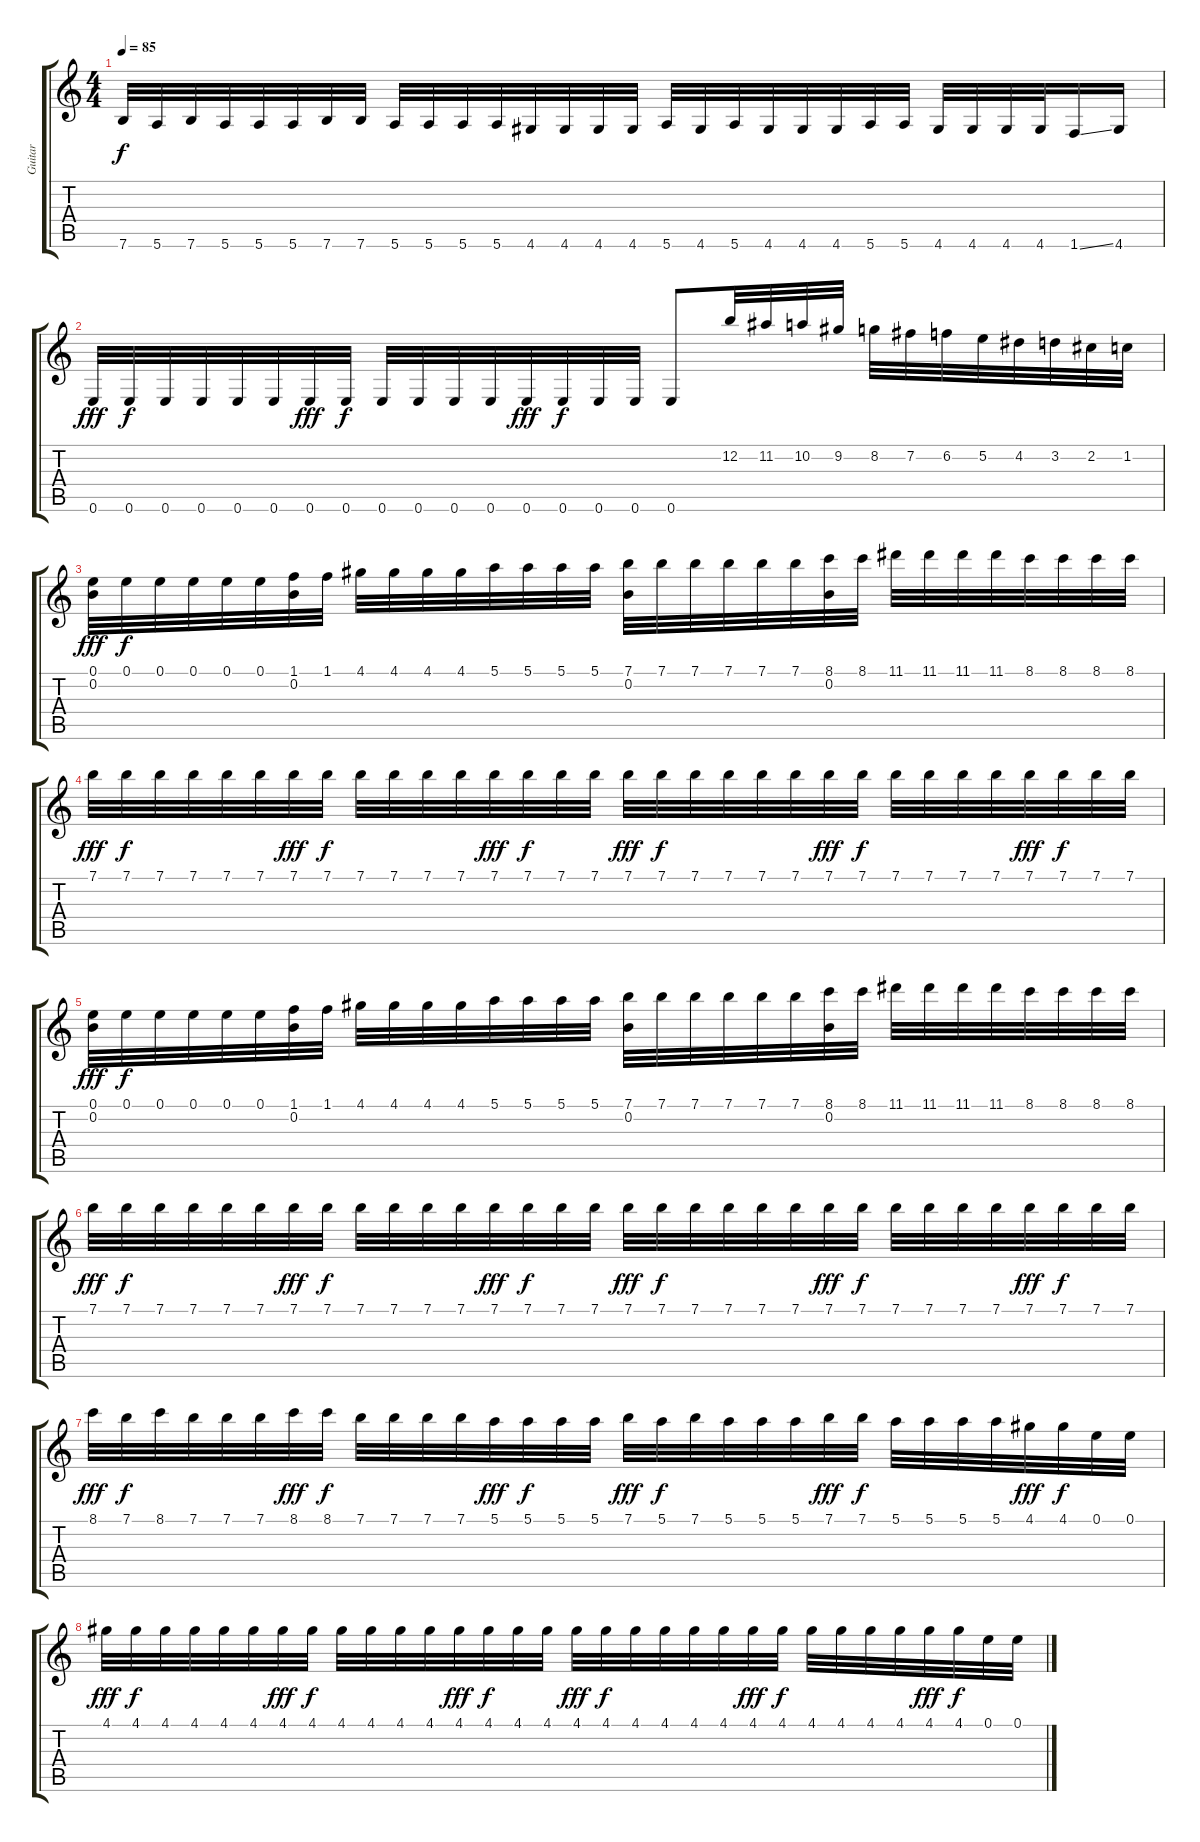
\track ("Guitar" "Guitar") {instrument electricguitarclean}
\staff {score tabs}
\tuning (E4 B3 G3 D3 A2 E2) {hide}
\ts (4 4)
\tempo 85
\clef g2
\ks c
7.6.32{dy f} 5.6.32 7.6.32 5.6.32 5.6.32 5.6.32 7.6.32 7.6.32 5.6.32 5.6.32 5.6.32 5.6.32 4.6.32 4.6.32 4.6.32 4.6.32 5.6.32 4.6.32 5.6.32 4.6.32 4.6.32 4.6.32 5.6.32 5.6.32 4.6.32 4.6.32 4.6.32 4.6.32 1.6{ss}.16 4.6.16 |
0.6.32{dy fff} 0.6.32{dy f} 0.6.32 0.6.32 0.6.32 0.6.32 0.6.32{dy fff} 0.6.32{dy f} 0.6.32 0.6.32 0.6.32 0.6.32 0.6.32{dy fff} 0.6.32{dy f} 0.6.32 0.6.32 0.6.8 12.2.32 11.2.32 10.2.32 9.2.32 8.2.32 7.2.32 6.2.32 5.2.32 4.2.32 3.2.32 2.2.32 1.2.32 |
(0.1 0.2).32{dy fff} 0.1.32{dy f} 0.1.32 0.1.32 0.1.32 0.1.32 (1.1 0.2).32 1.1.32 4.1.32 4.1.32 4.1.32 4.1.32 5.1.32 5.1.32 5.1.32 5.1.32 (7.1 0.2).32 7.1.32 7.1.32 7.1.32 7.1.32 7.1.32 (8.1 0.2).32 8.1.32 11.1.32 11.1.32 11.1.32 11.1.32 8.1.32 8.1.32 8.1.32 8.1.32 |
7.1.32{dy fff} 7.1.32{dy f} 7.1.32 7.1.32 7.1.32 7.1.32 7.1.32{dy fff} 7.1.32{dy f} 7.1.32 7.1.32 7.1.32 7.1.32 7.1.32{dy fff} 7.1.32{dy f} 7.1.32 7.1.32 7.1.32{dy fff} 7.1.32{dy f} 7.1.32 7.1.32 7.1.32 7.1.32 7.1.32{dy fff} 7.1.32{dy f} 7.1.32 7.1.32 7.1.32 7.1.32 7.1.32{dy fff} 7.1.32{dy f} 7.1.32 7.1.32 |
(0.1 0.2).32{dy fff} 0.1.32{dy f} 0.1.32 0.1.32 0.1.32 0.1.32 (1.1 0.2).32 1.1.32 4.1.32 4.1.32 4.1.32 4.1.32 5.1.32 5.1.32 5.1.32 5.1.32 (7.1 0.2).32 7.1.32 7.1.32 7.1.32 7.1.32 7.1.32 (8.1 0.2).32 8.1.32 11.1.32 11.1.32 11.1.32 11.1.32 8.1.32 8.1.32 8.1.32 8.1.32 |
7.1.32{dy fff} 7.1.32{dy f} 7.1.32 7.1.32 7.1.32 7.1.32 7.1.32{dy fff} 7.1.32{dy f} 7.1.32 7.1.32 7.1.32 7.1.32 7.1.32{dy fff} 7.1.32{dy f} 7.1.32 7.1.32 7.1.32{dy fff} 7.1.32{dy f} 7.1.32 7.1.32 7.1.32 7.1.32 7.1.32{dy fff} 7.1.32{dy f} 7.1.32 7.1.32 7.1.32 7.1.32 7.1.32{dy fff} 7.1.32{dy f} 7.1.32 7.1.32 |
8.1.32{dy fff} 7.1.32{dy f} 8.1.32 7.1.32 7.1.32 7.1.32 8.1.32{dy fff} 8.1.32{dy f} 7.1.32 7.1.32 7.1.32 7.1.32 5.1.32{dy fff} 5.1.32{dy f} 5.1.32 5.1.32 7.1.32{dy fff} 5.1.32{dy f} 7.1.32 5.1.32 5.1.32 5.1.32 7.1.32{dy fff} 7.1.32{dy f} 5.1.32 5.1.32 5.1.32 5.1.32 4.1.32{dy fff} 4.1.32{dy f} 0.1.32 0.1.32 |
4.1.32{dy fff} 4.1.32{dy f} 4.1.32 4.1.32 4.1.32 4.1.32 4.1.32{dy fff} 4.1.32{dy f} 4.1.32 4.1.32 4.1.32 4.1.32 4.1.32{dy fff} 4.1.32{dy f} 4.1.32 4.1.32 4.1.32{dy fff} 4.1.32{dy f} 4.1.32 4.1.32 4.1.32 4.1.32 4.1.32{dy fff} 4.1.32{dy f} 4.1.32 4.1.32 4.1.32 4.1.32 4.1.32{dy fff} 4.1.32{dy f} 0.1.32 0.1.32
